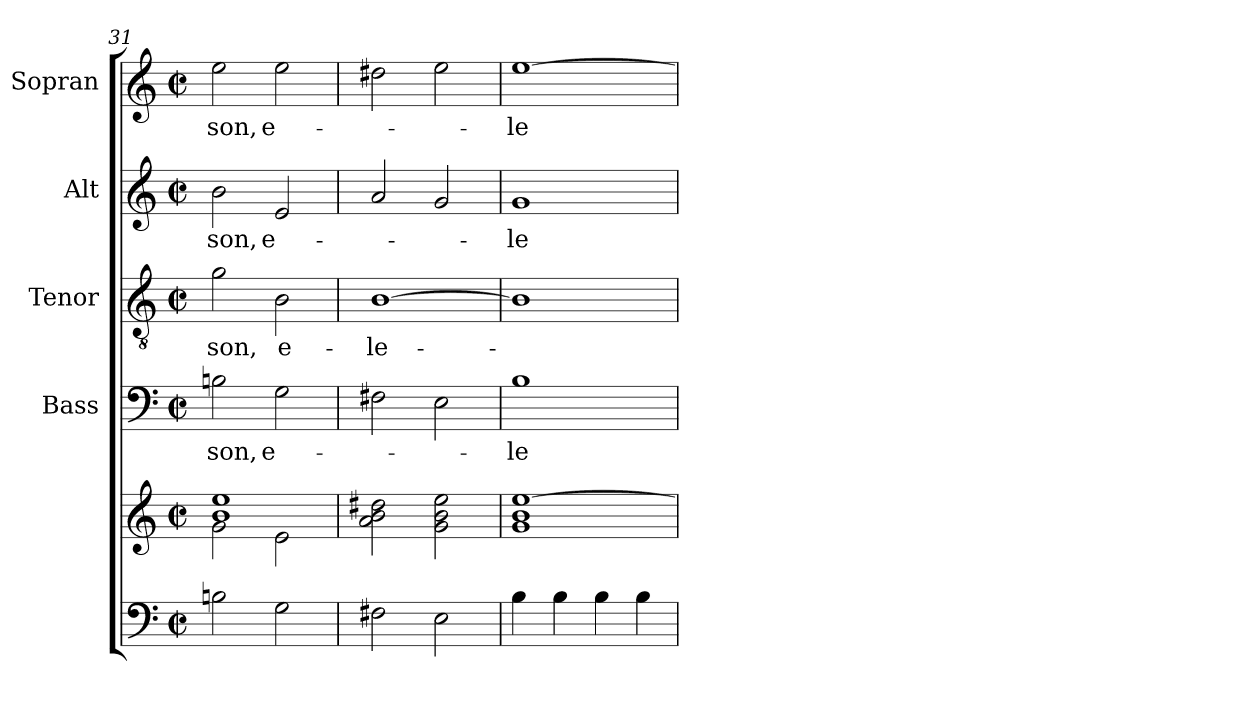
**kern	**kern	**kern	**text	**kern	**text	**kern	**text	**kern	**text
*part5	*part5	*part4	*part4	*part3	*part3	*part2	*part2	*part1	*part1
*staff6	*staff5	*staff4	*staff4	*staff3	*staff3	*staff2	*staff2	*staff1	*staff1
*	*	*I"Bass	*	*I"Tenor	*	*I"Alt	*	*I"Sopran	*
*	*	*I'B.	*	*I'T.	*	*I'A.	*	*I'S.	*
*clefF4	*clefG2	*clefF4	*	*clefGv2	*	*clefG2	*	*clefG2	*
*k[]	*k[]	*k[]	*	*k[]	*	*k[]	*	*k[]	*
*C:	*C:	*C:	*	*C:	*	*C:	*	*C:	*
*M2/2	*M2/2	*M2/2	*	*M2/2	*	*M2/2	*	*M2/2	*
*met(c|)	*met(c|)	*met(c|)	*	*met(c|)	*	*met(c|)	*	*met(c|)	*
=31	=31	=31	=31	=31	=31	=31	=31	=31	=31
*	*^	*	*	*	*	*	*	*	*
!	!	!	!	!LO:LY:b	!	!LO:LY:b	!	!LO:LY:b	!	!LO:LY:b
2Bn\	1b 1ee	2g\	2Bn\	-son,	2g\	-son,	2b\	-son,	2ee\	-son,
!	!	!	!	!LO:LY:b	!	!LO:LY:b	!	!LO:LY:b	!	!LO:LY:b
2G\	.	2e\	2G\	e-	2B\	e-	2e/	e-	2ee\	e-
=32	=32	=32	=32	=32	=32	=32	=32	=32	=32	=32
!	!	!	!	!	!	!LO:LY:b	!	!	!	!
*	*v	*v	*	*	*	*	*	*	*	*
2F#X\	2a\ 2b\ 2dd#X\	2F#X\	.	[1B	-le-	2a/	.	2dd#X\	.
2E\	2g\ 2b\ 2ee\	2E\	.	.	.	2g/	.	2ee\	.
=33	=33	=33	=33	=33	=33	=33	=33	=33	=33
!	!	!	!LO:LY:b	!	!	!	!LO:LY:b	!	!LO:LY:b
4B\	1g 1b [1ee	1B	-le-	1B]	.	1g	-le-	[1ee	-le-
4B\	.	.	.	.	.	.	.	.	.
4B\	.	.	.	.	.	.	.	.	.
4B\	.	.	.	.	.	.	.	.	.
=	=	=	=	=	=	=	=	=	=
*-	*-	*-	*-	*-	*-	*-	*-	*-	*-
